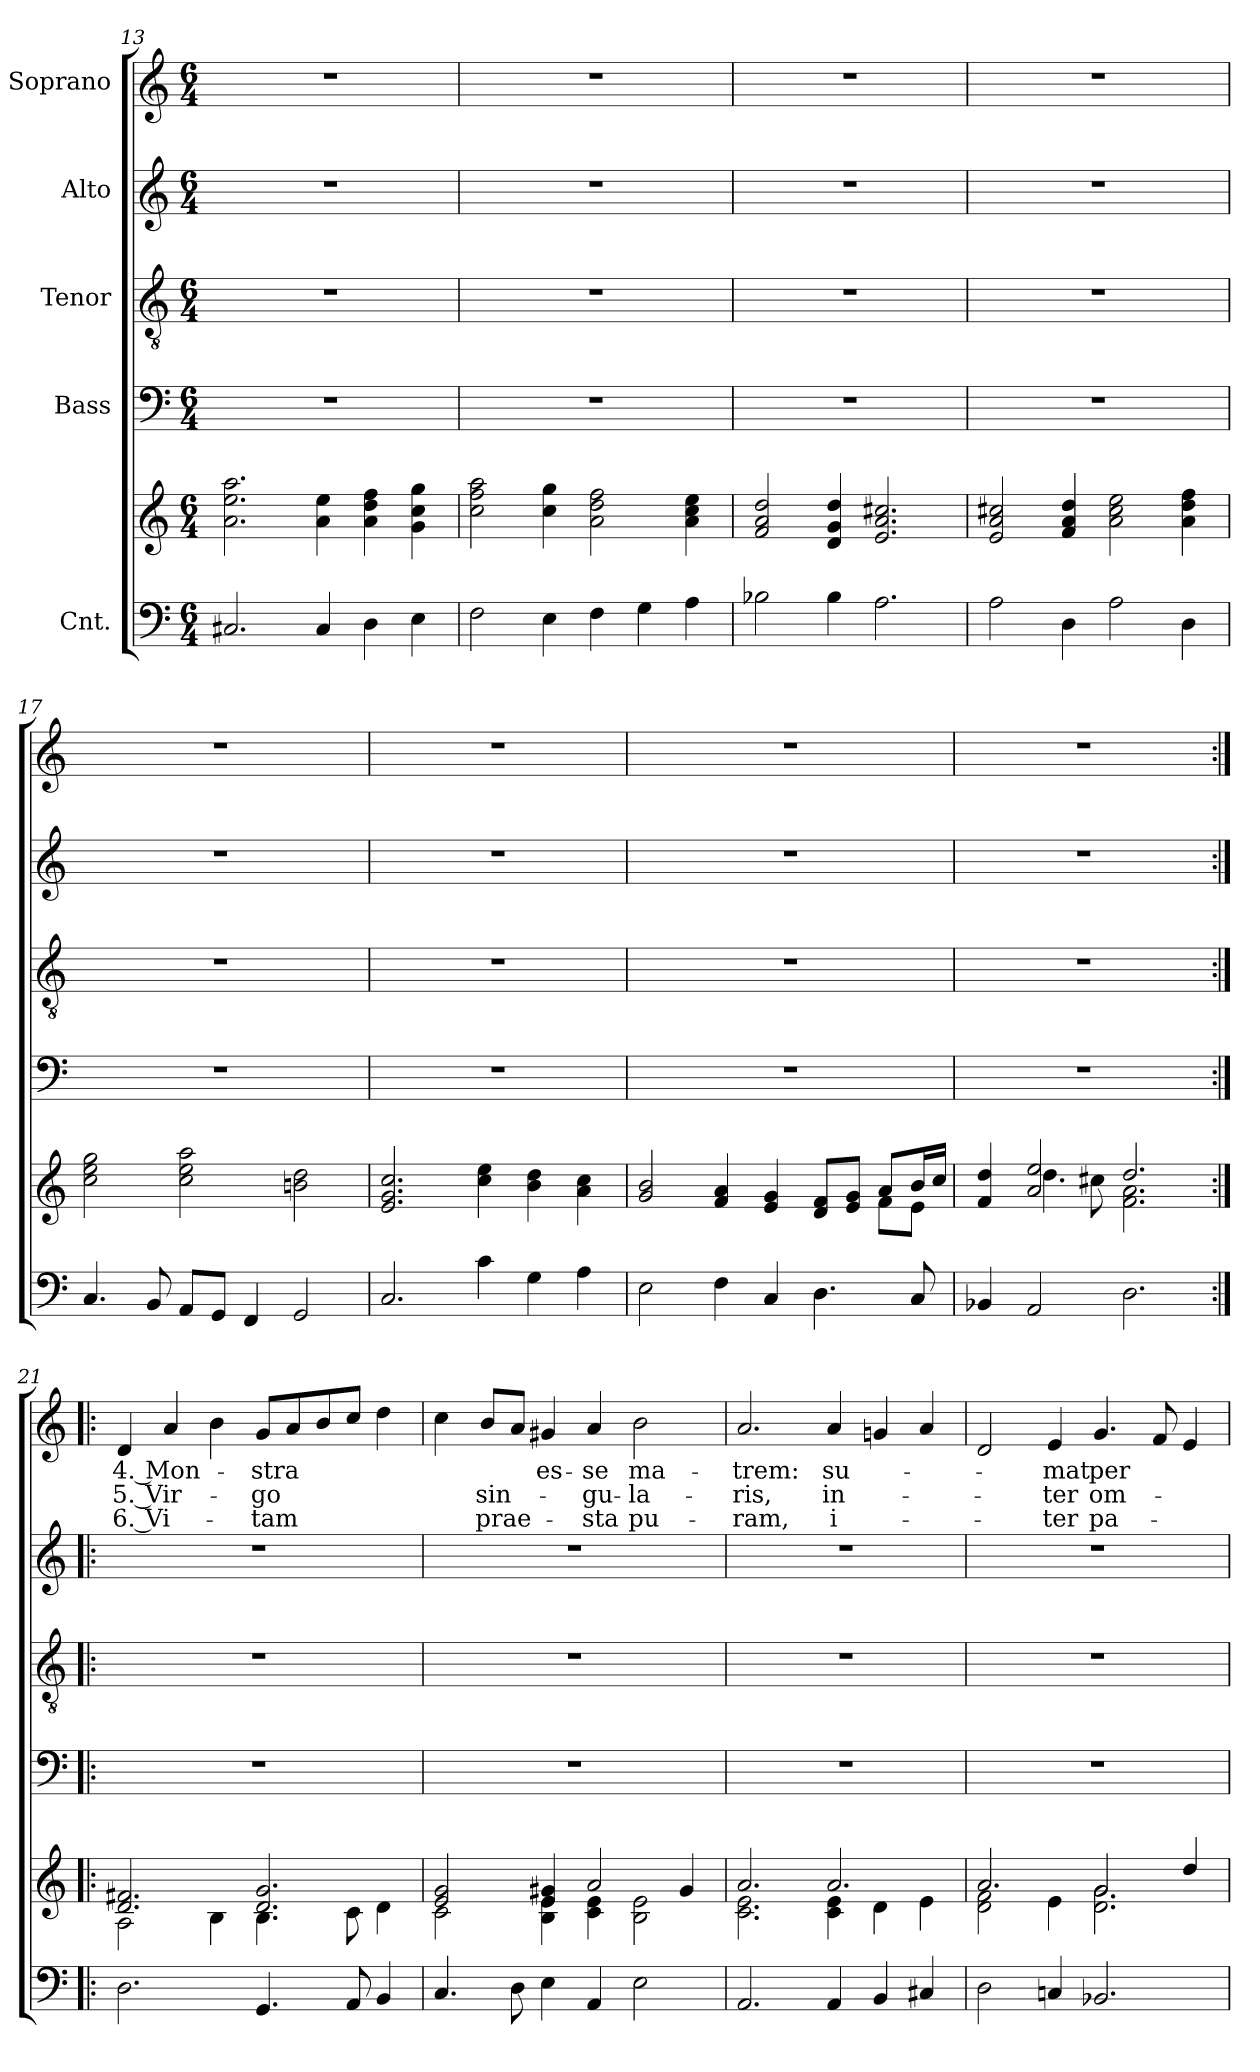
**kern	**kern	**kern	**kern	**kern	**kern	**text	**text	**text
*part5	*part5	*part4	*part3	*part2	*part1	*part1	*part1	*part1
*staff6	*staff5	*staff4	*staff3	*staff2	*staff1	*staff1	*staff1	*staff1
*I"Cnt.	*	*I"Bass	*I"Tenor	*I"Alto	*I"Soprano	*	*	*
*clefF4	*clefG2	*clefF4	*clefGv2	*clefG2	*clefG2	*	*	*
*k[]	*k[]	*k[]	*k[]	*k[]	*k[]	*	*	*
*C:	*C:	*C:	*C:	*C:	*C:	*	*	*
*M6/4	*M6/4	*M6/4	*M6/4	*M6/4	*M6/4	*	*	*
=13	=13	=13	=13	=13	=13	=13	=13	=13
2.C#X/	2.a\ 2.ee\ 2.aa\	1.r	1.r	1.r	1.r	.	.	.
4C#/	4a\ 4ee\	.	.	.	.	.	.	.
4D\	4a\ 4dd\ 4ff\	.	.	.	.	.	.	.
4E\	4g\ 4cc\ 4gg\	.	.	.	.	.	.	.
=14	=14	=14	=14	=14	=14	=14	=14	=14
2F\	2cc\ 2ff\ 2aa\	1.r	1.r	1.r	1.r	.	.	.
4E\	4cc\ 4gg\	.	.	.	.	.	.	.
4F\	2a\ 2dd\ 2ff\	.	.	.	.	.	.	.
4G\	.	.	.	.	.	.	.	.
4A\	4a\ 4cc\ 4ee\	.	.	.	.	.	.	.
=15	=15	=15	=15	=15	=15	=15	=15	=15
2B-X\	2f/ 2a/ 2dd/	1.r	1.r	1.r	1.r	.	.	.
4B-\	4d/ 4g/ 4dd/	.	.	.	.	.	.	.
2.A\	2.e/ 2.a/ 2.cc#X/	.	.	.	.	.	.	.
!!LO:LB:g=z
=16	=16	=16	=16	=16	=16	=16	=16	=16
2A\	2e/ 2a/ 2cc#X/	1.r	1.r	1.r	1.r	.	.	.
4D\	4f/ 4a/ 4dd/	.	.	.	.	.	.	.
2A\	2a\ 2cc#\ 2ee\	.	.	.	.	.	.	.
4D\	4a\ 4dd\ 4ff\	.	.	.	.	.	.	.
=17	=17	=17	=17	=17	=17	=17	=17	=17
4.C/	2cc\ 2ee\ 2gg\	1.r	1.r	1.r	1.r	.	.	.
8BB/	.	.	.	.	.	.	.	.
8AA/L	2cc\ 2ee\ 2aa\	.	.	.	.	.	.	.
8GG/J	.	.	.	.	.	.	.	.
4FF/	.	.	.	.	.	.	.	.
2GG/	2bni\ 2dd\	.	.	.	.	.	.	.
=18	=18	=18	=18	=18	=18	=18	=18	=18
2.C/	2.e/ 2.g/ 2.cc/	1.r	1.r	1.r	1.r	.	.	.
4c\	4cc\ 4ee\	.	.	.	.	.	.	.
4G\	4b\ 4dd\	.	.	.	.	.	.	.
4A\	4a\ 4cc\	.	.	.	.	.	.	.
=19	=19	=19	=19	=19	=19	=19	=19	=19
*	*^	*	*	*	*	*	*	*
2E\	2g/ 2b/	1ryy	1.r	1.r	1.r	1.r	.	.	.
4F\	4f/ 4a/	.	.	.	.	.	.	.	.
4C/	4e/ 4g/	.	.	.	.	.	.	.	.
4.D\	8d/ 8f/L	4ryy	.	.	.	.	.	.	.
.	8e/ 8g/J	.	.	.	.	.	.	.	.
.	8a/L	8f\L	.	.	.	.	.	.	.
8C/	16b/L	8e\J	.	.	.	.	.	.	.
.	16cc/JJ	.	.	.	.	.	.	.	.
=20	=20	=20	=20	=20	=20	=20	=20	=20	=20
4BB-X/	4f/ 4dd/	4ryy	1.r	1.r	1.r	1.r	.	.	.
2AA/	2a/ 2ee/	4.dd\	.	.	.	.	.	.	.
.	.	8cc#X\	.	.	.	.	.	.	.
2.D\	2.dd/	2.f\ 2.a\	.	.	.	.	.	.	.
!!LO:LB:g=z
=21:|!|:	=21:|!|:	=21:|!|:	=21:|!|:	=21:|!|:	=21:|!|:	=21:|!|:	=21:|!|:	=21:|!|:	=21:|!|:
!	!	!	!	!	!	!	!LO:LY:b	!LO:LY:b	!LO:LY:b
2.D\	2A\	2.d/ 2.f#X/	1.r	1.r	1.r	4d/	4. Mon-	5. Vir-	6. Vi-
.	.	.	.	.	.	4a/	.	.	.
.	4B\	.	.	.	.	4b\	.	.	.
!	!	!	!	!	!	!	!LO:LY:b	!LO:LY:b	!LO:LY:b
4.GG/	4.B\	2.d/ 2.g/	.	.	.	8g/L	-stra	-go	-tam
.	.	.	.	.	.	8a/	.	.	.
.	.	.	.	.	.	8b/	.	.	.
8AA/	8c\	.	.	.	.	8cc/J	.	.	.
4BB/	4d\	.	.	.	.	4dd\	.	.	.
=22	=22	=22	=22	=22	=22	=22	=22	=22	=22
4.C/	2c\	2e/ 2g/	1.r	1.r	1.r	4cc\	.	.	.
!	!	!	!	!	!	!	!	!LO:LY:b	!LO:LY:b
.	.	.	.	.	.	8b/L	.	sin-	prae-
8D\	.	.	.	.	.	8a/J	.	.	.
!	!	!	!	!	!	!	!LO:LY:b	!	!
4E\	4B\ 4e\	4e/ 4g#X/	.	.	.	4g#X/	es-	.	.
!	!	!	!	!	!	!	!LO:LY:b	!LO:LY:b	!LO:LY:b
4AA/	4c\ 4e\	2a/	.	.	.	4a/	-se	-gu-	-sta
!	!	!	!	!	!	!	!LO:LY:b	!LO:LY:b	!LO:LY:b
2E\	2B\ 2e\	.	.	.	.	2b\	ma-	-la-	pu-
.	.	4g#/	.	.	.	.	.	.	.
=23	=23	=23	=23	=23	=23	=23	=23	=23	=23
!	!	!	!	!	!	!	!LO:LY:b	!LO:LY:b	!LO:LY:b
2.AA/	2.c\ 2.e\	2.a/	1.r	1.r	1.r	2.a/	-trem:	-ris,	-ram,
!	!	!	!	!	!	!	!LO:LY:b	!LO:LY:b	!LO:LY:b
4AA/	4c\ 4e\	2.a/	.	.	.	4a/	su-	in-	i-
4BB/	4d\	.	.	.	.	4gni/	.	.	.
4C#X/	4e\	.	.	.	.	4a/	.	.	.
!!LO:LB:g=z
=24	=24	=24	=24	=24	=24	=24	=24	=24	=24
2D\	2d\ 2f\	2.a/	1.r	1.r	1.r	2d/	.	.	.
!	!	!	!	!	!	!	!LO:LY:b	!LO:LY:b	!LO:LY:b
4Cni/	4e\	.	.	.	.	4e/	-mat	-ter	-ter
!	!	!	!	!	!	!	!LO:LY:b	!LO:LY:b	!LO:LY:b
2.BB-X/	2.d\ 2.g\	2g/	.	.	.	4.g/	per	om-	pa-
.	.	.	.	.	.	8f/	.	.	.
.	.	4dd/	.	.	.	4e/	.	.	.
*	*v	*v	*	*	*	*	*	*	*
=	=	=	=	=	=	=	=	=
*-	*-	*-	*-	*-	*-	*-	*-	*-
